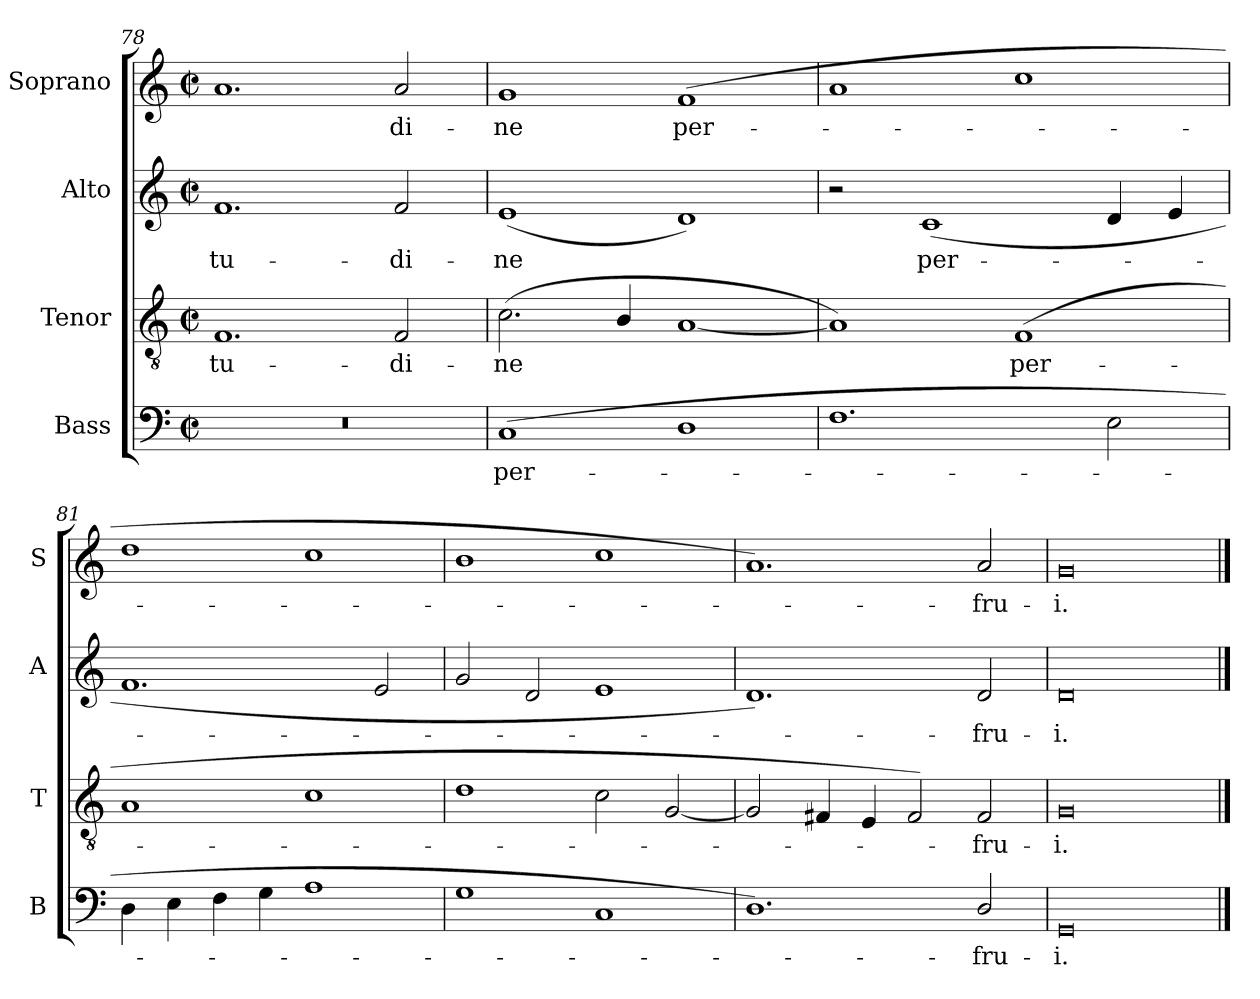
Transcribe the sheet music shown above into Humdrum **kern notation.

**kern	**text	**kern	**text	**kern	**text	**kern	**text
*part4	*part4	*part3	*part3	*part2	*part2	*part1	*part1
*staff4	*staff4	*staff3	*staff3	*staff2	*staff2	*staff1	*staff1
*I"Bass	*	*I"Tenor	*	*I"Alto	*	*I"Soprano	*
*I'B	*	*I'T	*	*I'A	*	*I'S	*
!!LO:LB:g=z
*clefF4	*	*clefGv2	*	*clefG2	*	*clefG2	*
*k[]	*	*k[]	*	*k[]	*	*k[]	*
*C:	*	*C:	*	*C:	*	*C:	*
*M4/2	*	*M4/2	*	*M4/2	*	*M4/2	*
*met(c|)	*	*met(c|)	*	*met(c|)	*	*met(c|)	*
=78	=78	=78	=78	=78	=78	=78	=78
!	!	!	!LO:LY:b	!	!LO:LY:b	!	!
0r	.	1.F	-tu-	1.f	-tu-	1.a	.
!	!	!	!LO:LY:b	!	!LO:LY:b	!	!LO:LY:b
.	.	2F	-di-	2f	-di-	2a	di-
=79	=79	=79	=79	=79	=79	=79	=79
!	!LO:LY:b	!	!LO:LY:b	!	!LO:LY:b	!	!LO:LY:b
(>1C	per-	(<2.c	-ne	(<1e	-ne	1g	-ne
.	.	4B/	.	.	.	.	.
!	!	!	!	!	!	!	!LO:LY:b
1D	.	[1A	.	1d)	.	(<1f	per-
=80	=80	=80	=80	=80	=80	=80	=80
1.F	.	1A])	.	2r	.	1a	.
!	!	!	!	!	!LO:LY:b	!	!
.	.	.	.	(<1c	per-	.	.
!	!	!	!LO:LY:b	!	!	!	!
.	.	(<1F	per-	.	.	1cc	.
2E	.	.	.	4d	.	.	.
.	.	.	.	4e	.	.	.
=81	=81	=81	=81	=81	=81	=81	=81
4D	.	1A	.	1.f	.	1dd	.
4E	.	.	.	.	.	.	.
4F	.	.	.	.	.	.	.
4G	.	.	.	.	.	.	.
1A	.	1c	.	.	.	1cc	.
.	.	.	.	2e	.	.	.
=82	=82	=82	=82	=82	=82	=82	=82
1G	.	1d	.	2g	.	1b	.
.	.	.	.	2d	.	.	.
1C	.	2c	.	1e	.	1cc	.
.	.	[2G	.	.	.	.	.
=83	=83	=83	=83	=83	=83	=83	=83
1.D)	.	2G]	.	1.d)	.	1.a)	.
.	.	4F#X	.	.	.	.	.
.	.	4E	.	.	.	.	.
.	.	2F#)	.	.	.	.	.
!	!LO:LY:b	!	!LO:LY:b	!	!LO:LY:b	!	!LO:LY:b
2D/	fru-	2F#	fru-	2d	fru-	2a	fru-
=84	=84	=84	=84	=84	=84	=84	=84
!	!LO:LY:b	!	!LO:LY:b	!	!LO:LY:b	!	!LO:LY:b
0GG	-i.	0G	-i.	0d	-i.	0g	-i.
==	==	==	==	==	==	==	==
*-	*-	*-	*-	*-	*-	*-	*-
